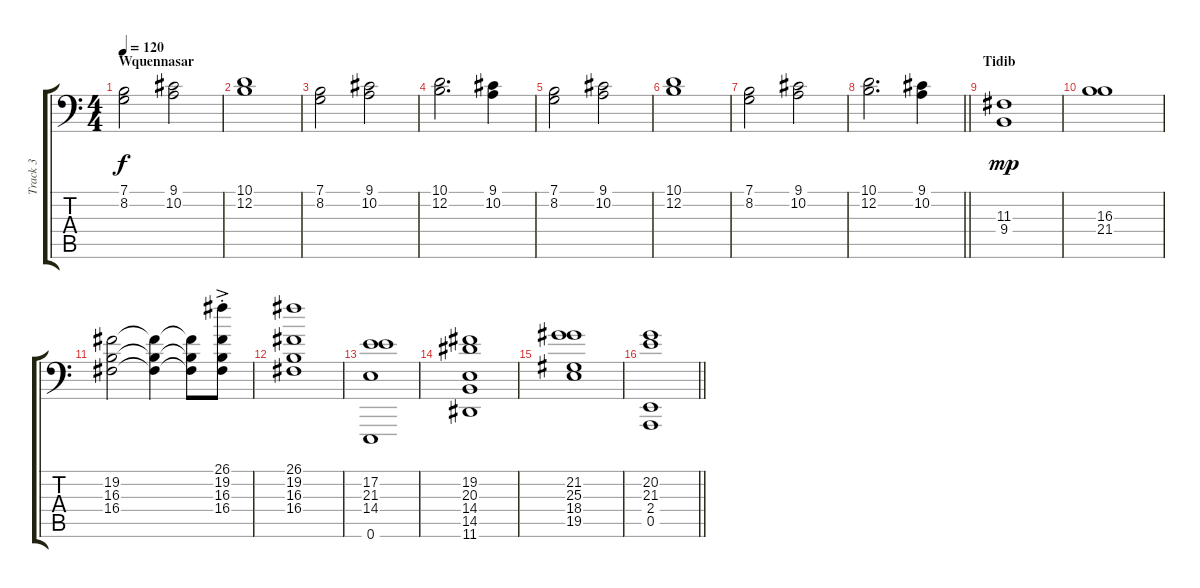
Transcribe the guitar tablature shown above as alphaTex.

\track ("Track 3" "Track 3") {instrument stringensemble2}
\staff {score tabs}
\tuning (E3 B2 G2 D2 A1 E1) {hide}
\ts (4 4)
\section ("" "Wquennasar")
\tempo 120
\clef f4
\ks c
(7.1 8.2).2{dy f instrument choiraahs} (9.1 10.2).2 |
(10.1 12.2).1 |
(7.1 8.2).2 (9.1 10.2).2 |
(10.1 12.2).2{d} (9.1 10.2).4 |
(7.1 8.2).2 (9.1 10.2).2 |
(10.1 12.2).1 |
(7.1 8.2).2 (9.1 10.2).2 |
\barLineRight lightlight
(10.1 12.2).2{d} (9.1 10.2).4 |
\section ("" "Tidib")
(11.3 9.4).1{dy mp} |
(16.3 21.4).1 |
(19.2 16.3 16.4).2 (19.2{t} 16.3{t} 16.4{t}).4 (19.2{t} 16.3{t} 16.4{t}).8 (26.1 19.2 16.3{ac st} 16.4).8 |
(26.1 19.2 16.3 16.4).1 |
(17.2 21.3 14.4 0.6).1 |
(19.2 20.3 14.4 14.5 11.6).1 |
(21.2 25.3 18.4 19.5).1 |
\barLineRight lightlight
(20.2 21.3 2.4 0.5).1
